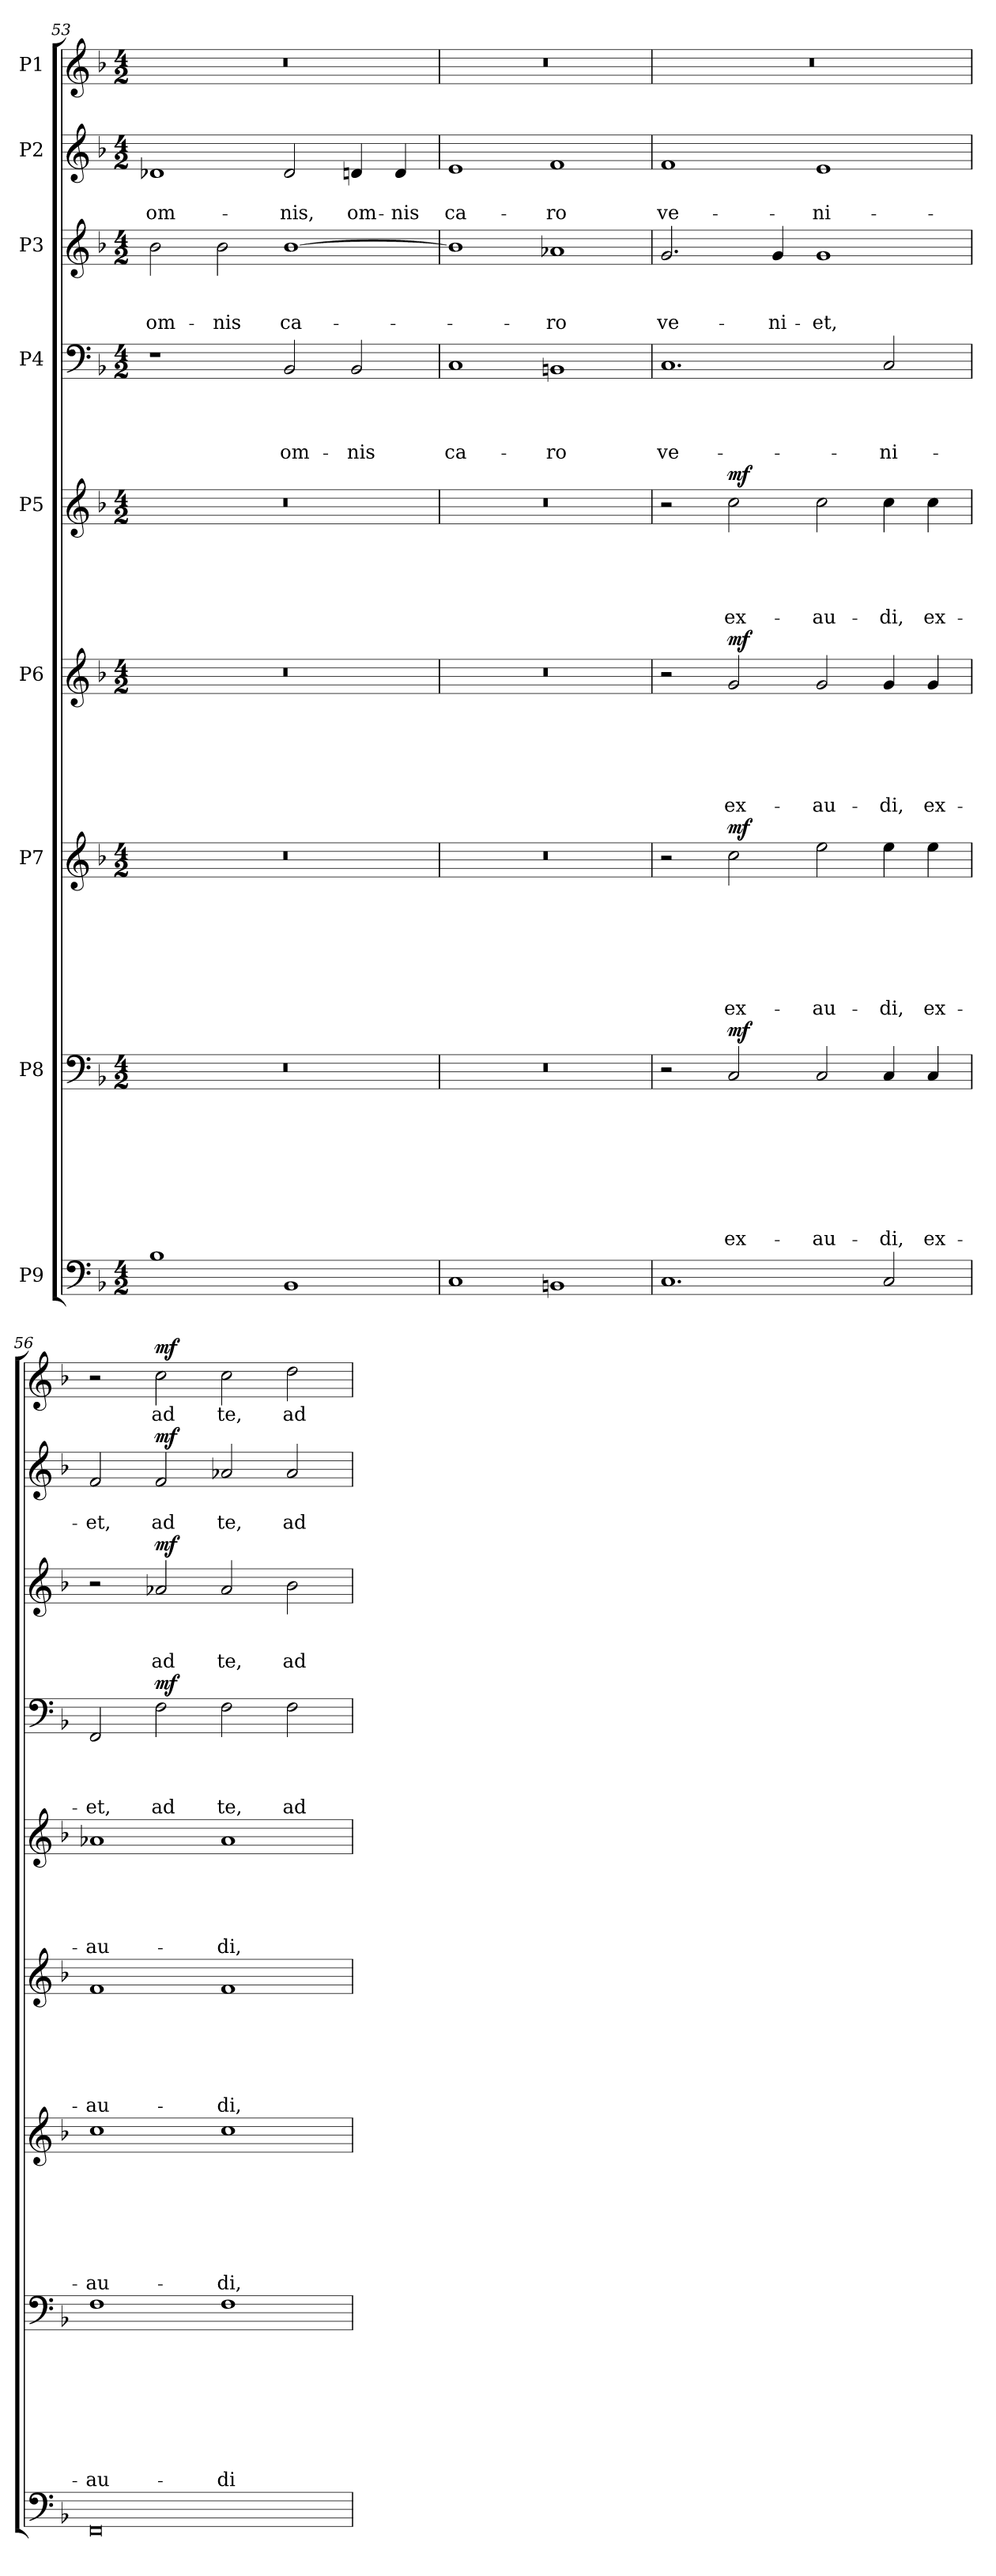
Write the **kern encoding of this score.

**kern	**kern	**text	**text	**text	**text	**text	**text	**text	**text	**dynam	**kern	**text	**text	**text	**text	**text	**text	**text	**dynam	**kern	**text	**text	**text	**text	**text	**text	**dynam	**kern	**text	**text	**text	**text	**text	**dynam	**kern	**text	**text	**text	**text	**dynam	**kern	**text	**text	**text	**dynam	**kern	**text	**text	**dynam	**kern	**text	**dynam
*part9	*part8	*part8	*part8	*part8	*part8	*part8	*part8	*part8	*part8	*part8	*part7	*part7	*part7	*part7	*part7	*part7	*part7	*part7	*part7	*part6	*part6	*part6	*part6	*part6	*part6	*part6	*part6	*part5	*part5	*part5	*part5	*part5	*part5	*part5	*part4	*part4	*part4	*part4	*part4	*part4	*part3	*part3	*part3	*part3	*part3	*part2	*part2	*part2	*part2	*part1	*part1	*part1
*staff9	*staff8	*staff8	*staff8	*staff8	*staff8	*staff8	*staff8	*staff8	*staff8	*staff8	*staff7	*staff7	*staff7	*staff7	*staff7	*staff7	*staff7	*staff7	*staff7	*staff6	*staff6	*staff6	*staff6	*staff6	*staff6	*staff6	*staff6	*staff5	*staff5	*staff5	*staff5	*staff5	*staff5	*staff5	*staff4	*staff4	*staff4	*staff4	*staff4	*staff4	*staff3	*staff3	*staff3	*staff3	*staff3	*staff2	*staff2	*staff2	*staff2	*staff1	*staff1	*staff1
*I"P9	*I"P8	*	*	*	*	*	*	*	*	*	*I"P7	*	*	*	*	*	*	*	*	*I"P6	*	*	*	*	*	*	*	*I"P5	*	*	*	*	*	*	*I"P4	*	*	*	*	*	*I"P3	*	*	*	*	*I"P2	*	*	*	*I"P1	*	*
*clefF4	*clefF4	*	*	*	*	*	*	*	*	*	*clefG2	*	*	*	*	*	*	*	*	*clefG2	*	*	*	*	*	*	*	*clefG2	*	*	*	*	*	*	*clefF4	*	*	*	*	*	*clefG2	*	*	*	*	*clefG2	*	*	*	*clefG2	*	*
*	*	*	*	*	*	*	*	*	*	*	*ITrd7c12	*	*	*	*	*	*	*	*	*	*	*	*	*	*	*	*	*	*	*	*	*	*	*	*	*	*	*	*	*	*ITrd7c12	*	*	*	*	*	*	*	*	*	*	*
*k[b-]	*k[b-]	*	*	*	*	*	*	*	*	*	*k[b-]	*	*	*	*	*	*	*	*	*k[b-]	*	*	*	*	*	*	*	*k[b-]	*	*	*	*	*	*	*k[b-]	*	*	*	*	*	*k[b-]	*	*	*	*	*k[b-]	*	*	*	*k[b-]	*	*
*F:	*F:	*	*	*	*	*	*	*	*	*	*F:	*	*	*	*	*	*	*	*	*F:	*	*	*	*	*	*	*	*F:	*	*	*	*	*	*	*F:	*	*	*	*	*	*F:	*	*	*	*	*F:	*	*	*	*F:	*	*
*M4/2	*M4/2	*	*	*	*	*	*	*	*	*	*M4/2	*	*	*	*	*	*	*	*	*M4/2	*	*	*	*	*	*	*	*M4/2	*	*	*	*	*	*	*M4/2	*	*	*	*	*	*M4/2	*	*	*	*	*M4/2	*	*	*	*M4/2	*	*
=53	=53	=53	=53	=53	=53	=53	=53	=53	=53	=53	=53	=53	=53	=53	=53	=53	=53	=53	=53	=53	=53	=53	=53	=53	=53	=53	=53	=53	=53	=53	=53	=53	=53	=53	=53	=53	=53	=53	=53	=53	=53	=53	=53	=53	=53	=53	=53	=53	=53	=53	=53	=53
!	!LO:N:vis=1	!	!	!	!	!	!	!	!	!	!LO:N:vis=1	!	!	!	!	!	!	!	!	!LO:N:vis=1	!	!	!	!	!	!	!	!LO:N:vis=1	!	!	!	!	!	!	!	!	!	!	!	!	!	!	!	!LO:LY:b	!	!	!	!LO:LY:b	!	!LO:N:vis=1	!	!
1B-	0r	.	.	.	.	.	.	.	.	.	0r	.	.	.	.	.	.	.	.	0r	.	.	.	.	.	.	.	0r	.	.	.	.	.	.	1r	.	.	.	.	.	2B-\	.	.	om-	.	1d-X	.	om-	.	0r	.	.
!	!	!	!	!	!	!	!	!	!	!	!	!	!	!	!	!	!	!	!	!	!	!	!	!	!	!	!	!	!	!	!	!	!	!	!	!	!	!	!	!	!	!	!	!LO:LY:b	!	!	!	!	!	!	!	!
.	.	.	.	.	.	.	.	.	.	.	.	.	.	.	.	.	.	.	.	.	.	.	.	.	.	.	.	.	.	.	.	.	.	.	.	.	.	.	.	.	2B-\	.	.	-nis	.	.	.	.	.	.	.	.
!	!	!	!	!	!	!	!	!	!	!	!	!	!	!	!	!	!	!	!	!	!	!	!	!	!	!	!	!	!	!	!	!	!	!	!	!	!	!	!LO:LY:b	!	!	!	!	!LO:LY:b	!	!	!	!LO:LY:b	!	!	!	!
1BB-	.	.	.	.	.	.	.	.	.	.	.	.	.	.	.	.	.	.	.	.	.	.	.	.	.	.	.	.	.	.	.	.	.	.	2BB-/	.	.	.	om-	.	[>1B-	.	.	ca-	.	2d-/	.	-nis,	.	.	.	.
!	!	!	!	!	!	!	!	!	!	!	!	!	!	!	!	!	!	!	!	!	!	!	!	!	!	!	!	!	!	!	!	!	!	!	!	!	!	!	!LO:LY:b	!	!	!	!	!	!	!	!	!LO:LY:b	!	!	!	!
.	.	.	.	.	.	.	.	.	.	.	.	.	.	.	.	.	.	.	.	.	.	.	.	.	.	.	.	.	.	.	.	.	.	.	2BB-/	.	.	.	-nis	.	.	.	.	.	.	4dn/	.	om-	.	.	.	.
!	!	!	!	!	!	!	!	!	!	!	!	!	!	!	!	!	!	!	!	!	!	!	!	!	!	!	!	!	!	!	!	!	!	!	!	!	!	!	!	!	!	!	!	!	!	!	!	!LO:LY:b	!	!	!	!
.	.	.	.	.	.	.	.	.	.	.	.	.	.	.	.	.	.	.	.	.	.	.	.	.	.	.	.	.	.	.	.	.	.	.	.	.	.	.	.	.	.	.	.	.	.	4d/	.	-nis	.	.	.	.
=54	=54	=54	=54	=54	=54	=54	=54	=54	=54	=54	=54	=54	=54	=54	=54	=54	=54	=54	=54	=54	=54	=54	=54	=54	=54	=54	=54	=54	=54	=54	=54	=54	=54	=54	=54	=54	=54	=54	=54	=54	=54	=54	=54	=54	=54	=54	=54	=54	=54	=54	=54	=54
!	!LO:N:vis=1	!	!	!	!	!	!	!	!	!	!LO:N:vis=1	!	!	!	!	!	!	!	!	!LO:N:vis=1	!	!	!	!	!	!	!	!LO:N:vis=1	!	!	!	!	!	!	!	!	!	!	!LO:LY:b	!	!	!	!	!	!	!	!	!LO:LY:b	!	!LO:N:vis=1	!	!
1C	0r	.	.	.	.	.	.	.	.	.	0r	.	.	.	.	.	.	.	.	0r	.	.	.	.	.	.	.	0r	.	.	.	.	.	.	1C	.	.	.	ca-	.	1B-]	.	.	.	.	1e	.	ca-	.	0r	.	.
!	!	!	!	!	!	!	!	!	!	!	!	!	!	!	!	!	!	!	!	!	!	!	!	!	!	!	!	!	!	!	!	!	!	!	!	!	!	!	!LO:LY:b	!	!	!	!	!LO:LY:b	!	!	!	!LO:LY:b	!	!	!	!
1BBn	.	.	.	.	.	.	.	.	.	.	.	.	.	.	.	.	.	.	.	.	.	.	.	.	.	.	.	.	.	.	.	.	.	.	1BBn	.	.	.	-ro	.	1A-X	.	.	-ro	.	1f	.	-ro	.	.	.	.
=55	=55	=55	=55	=55	=55	=55	=55	=55	=55	=55	=55	=55	=55	=55	=55	=55	=55	=55	=55	=55	=55	=55	=55	=55	=55	=55	=55	=55	=55	=55	=55	=55	=55	=55	=55	=55	=55	=55	=55	=55	=55	=55	=55	=55	=55	=55	=55	=55	=55	=55	=55	=55
!	!	!	!	!	!	!	!	!	!	!	!	!	!	!	!	!	!	!	!	!	!	!	!	!	!	!	!	!	!	!	!	!	!	!	!	!	!	!	!LO:LY:b	!	!	!	!	!LO:LY:b	!	!	!	!LO:LY:b	!	!LO:N:vis=1	!	!
1.C	2r	.	.	.	.	.	.	.	.	.	2r	.	.	.	.	.	.	.	.	2r	.	.	.	.	.	.	.	2r	.	.	.	.	.	.	1.C	.	.	.	ve-	.	2.G/	.	.	ve-	.	1f	.	ve-	.	0r	.	.
!	!	!	!	!	!	!	!	!	!LO:LY:b	!LO:DY:a	!	!	!	!	!	!	!	!LO:LY:b	!LO:DY:a	!	!	!	!	!	!	!LO:LY:b	!LO:DY:a	!	!	!	!	!	!LO:LY:b	!LO:DY:a	!	!	!	!	!	!	!	!	!	!	!	!	!	!	!	!	!	!
.	2C/	.	.	.	.	.	.	.	ex-	mf	2c\	.	.	.	.	.	.	ex-	mf	2g/	.	.	.	.	.	ex-	mf	2cc\	.	.	.	.	ex-	mf	.	.	.	.	.	.	.	.	.	.	.	.	.	.	.	.	.	.
!	!	!	!	!	!	!	!	!	!	!	!	!	!	!	!	!	!	!	!	!	!	!	!	!	!	!	!	!	!	!	!	!	!	!	!	!	!	!	!	!	!	!	!	!LO:LY:b	!	!	!	!	!	!	!	!
.	.	.	.	.	.	.	.	.	.	.	.	.	.	.	.	.	.	.	.	.	.	.	.	.	.	.	.	.	.	.	.	.	.	.	.	.	.	.	.	.	4G/	.	.	-ni-	.	.	.	.	.	.	.	.
!	!	!	!	!	!	!	!	!	!LO:LY:b	!	!	!	!	!	!	!	!	!LO:LY:b	!	!	!	!	!	!	!	!LO:LY:b	!	!	!	!	!	!	!LO:LY:b	!	!	!	!	!	!	!	!	!	!	!LO:LY:b	!	!	!	!LO:LY:b	!	!	!	!
.	2C/	.	.	.	.	.	.	.	-au-	.	2e\	.	.	.	.	.	.	-au-	.	2g/	.	.	.	.	.	-au-	.	2cc\	.	.	.	.	-au-	.	.	.	.	.	.	.	1G	.	.	-et,	.	1e	.	-ni-	.	.	.	.
!	!	!	!	!	!	!	!	!	!LO:LY:b	!	!	!	!	!	!	!	!	!LO:LY:b	!	!	!	!	!	!	!	!LO:LY:b	!	!	!	!	!	!	!LO:LY:b	!	!	!	!	!	!LO:LY:b	!	!	!	!	!	!	!	!	!	!	!	!	!
2C/	4C/	.	.	.	.	.	.	.	-di,	.	4e\	.	.	.	.	.	.	-di,	.	4g/	.	.	.	.	.	-di,	.	4cc\	.	.	.	.	-di,	.	2C/	.	.	.	-ni-	.	.	.	.	.	.	.	.	.	.	.	.	.
!	!	!	!	!	!	!	!	!	!LO:LY:b	!	!	!	!	!	!	!	!	!LO:LY:b	!	!	!	!	!	!	!	!LO:LY:b	!	!	!	!	!	!	!LO:LY:b	!	!	!	!	!	!	!	!	!	!	!	!	!	!	!	!	!	!	!
.	4C/	.	.	.	.	.	.	.	ex-	.	4e\	.	.	.	.	.	.	ex-	.	4g/	.	.	.	.	.	ex-	.	4cc\	.	.	.	.	ex-	.	.	.	.	.	.	.	.	.	.	.	.	.	.	.	.	.	.	.
=56	=56	=56	=56	=56	=56	=56	=56	=56	=56	=56	=56	=56	=56	=56	=56	=56	=56	=56	=56	=56	=56	=56	=56	=56	=56	=56	=56	=56	=56	=56	=56	=56	=56	=56	=56	=56	=56	=56	=56	=56	=56	=56	=56	=56	=56	=56	=56	=56	=56	=56	=56	=56
!	!	!	!	!	!	!	!	!	!LO:LY:b	!	!	!	!	!	!	!	!	!LO:LY:b	!	!	!	!	!	!	!	!LO:LY:b	!	!	!	!	!	!	!LO:LY:b	!	!	!	!	!	!LO:LY:b	!	!	!	!	!	!	!	!	!LO:LY:b	!	!	!	!
0FF	1F	.	.	.	.	.	.	.	-au-	.	1c	.	.	.	.	.	.	-au-	.	1f	.	.	.	.	.	-au-	.	1a-X	.	.	.	.	-au-	.	2FF/	.	.	.	-et,	.	2r	.	.	.	.	2f/	.	-et,	.	2r	.	.
!	!	!	!	!	!	!	!	!	!	!	!	!	!	!	!	!	!	!	!	!	!	!	!	!	!	!	!	!	!	!	!	!	!	!	!	!	!	!	!LO:LY:b	!LO:DY:a	!	!	!	!LO:LY:b	!LO:DY:a	!	!	!LO:LY:b	!LO:DY:a	!	!LO:LY:b	!LO:DY:a
.	.	.	.	.	.	.	.	.	.	.	.	.	.	.	.	.	.	.	.	.	.	.	.	.	.	.	.	.	.	.	.	.	.	.	2F\	.	.	.	ad	mf	2A-X/	.	.	ad	mf	2f/	.	ad	mf	2cc\	ad	mf
!	!	!	!	!	!	!	!	!	!LO:LY:b	!	!	!	!	!	!	!	!	!LO:LY:b	!	!	!	!	!	!	!	!LO:LY:b	!	!	!	!	!	!	!LO:LY:b	!	!	!	!	!	!LO:LY:b	!	!	!	!	!LO:LY:b	!	!	!	!LO:LY:b	!	!	!LO:LY:b	!
.	1F	.	.	.	.	.	.	.	-di	.	1c	.	.	.	.	.	.	-di,	.	1f	.	.	.	.	.	-di,	.	1a-	.	.	.	.	-di,	.	2F\	.	.	.	te,	.	2A-/	.	.	te,	.	2a-X/	.	te,	.	2cc\	te,	.
!	!	!	!	!	!	!	!	!	!	!	!	!	!	!	!	!	!	!	!	!	!	!	!	!	!	!	!	!	!	!	!	!	!	!	!	!	!	!	!LO:LY:b	!	!	!	!	!LO:LY:b	!	!	!	!LO:LY:b	!	!	!LO:LY:b	!
.	.	.	.	.	.	.	.	.	.	.	.	.	.	.	.	.	.	.	.	.	.	.	.	.	.	.	.	.	.	.	.	.	.	.	2F\	.	.	.	ad	.	2B-\	.	.	ad	.	2a-/	.	ad	.	2dd\	ad	.
=	=	=	=	=	=	=	=	=	=	=	=	=	=	=	=	=	=	=	=	=	=	=	=	=	=	=	=	=	=	=	=	=	=	=	=	=	=	=	=	=	=	=	=	=	=	=	=	=	=	=	=	=
*-	*-	*-	*-	*-	*-	*-	*-	*-	*-	*-	*-	*-	*-	*-	*-	*-	*-	*-	*-	*-	*-	*-	*-	*-	*-	*-	*-	*-	*-	*-	*-	*-	*-	*-	*-	*-	*-	*-	*-	*-	*-	*-	*-	*-	*-	*-	*-	*-	*-	*-	*-	*-
